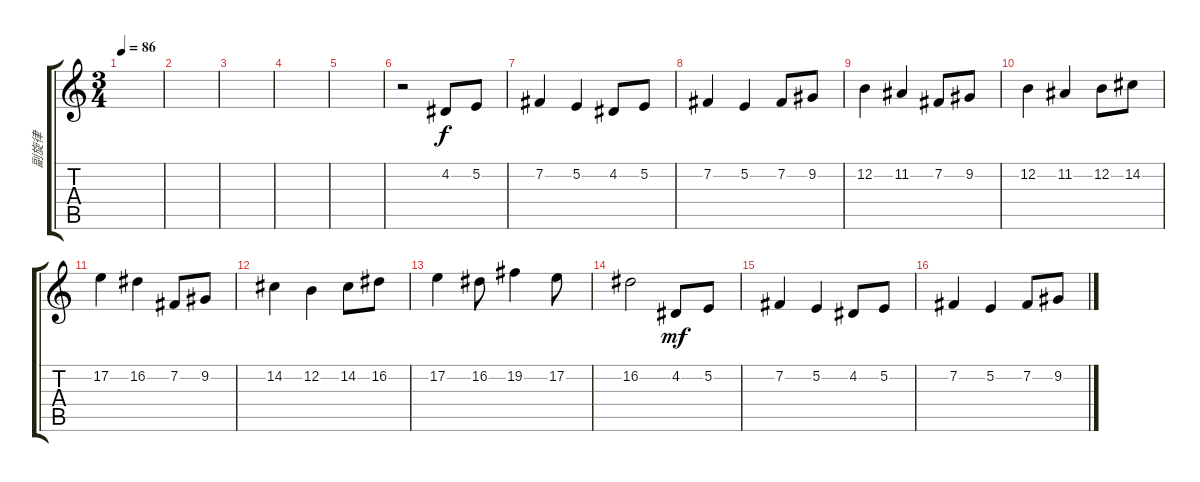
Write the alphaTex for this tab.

\track ("副旋律" "副旋律") {instrument stringensemble1}
\staff {score tabs}
\tuning (E4 B3 G3 D3 A2 E2) {hide}
\ts (3 4)
\tempo 86
\clef g2
\ks c
|
|
|
|
|
r.2 4.2.8 5.2.8 |
7.2.4 5.2.4 4.2.8 5.2.8 |
7.2.4 5.2.4 7.2.8 9.2.8 |
12.2.4 11.2.4 7.2.8 9.2.8 |
12.2.4 11.2.4 12.2.8 14.2.8 |
17.2.4 16.2.4 7.2.8{dy f} 9.2.8 |
14.2.4 12.2.4 14.2.8 16.2.8 |
17.2.4 16.2.8 19.2.4 17.2.8 |
16.2.2 4.2.8{dy mf} 5.2.8 |
7.2.4 5.2.4 4.2.8 5.2.8 |
7.2.4 5.2.4 7.2.8 9.2.8
